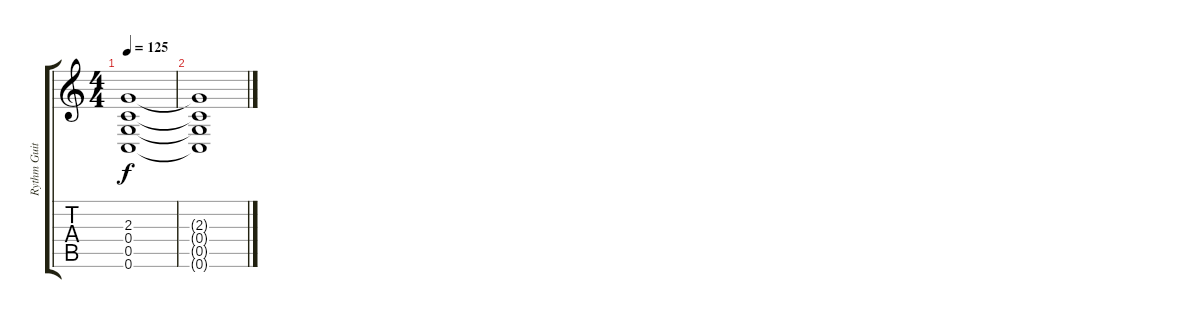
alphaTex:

\track ("Rythm Guitar" "Rythm Guit") {instrument distortionguitar}
\staff {score tabs}
\tuning (D4 A3 F3 C3 G2 C2) {hide}
\ts (4 4)
\tempo 125
\clef g2
\ks c
(2.3 0.4 0.5 0.6).1{dy f} |
(2.3{t} 0.4{t} 0.5{t} 0.6{t}).1
